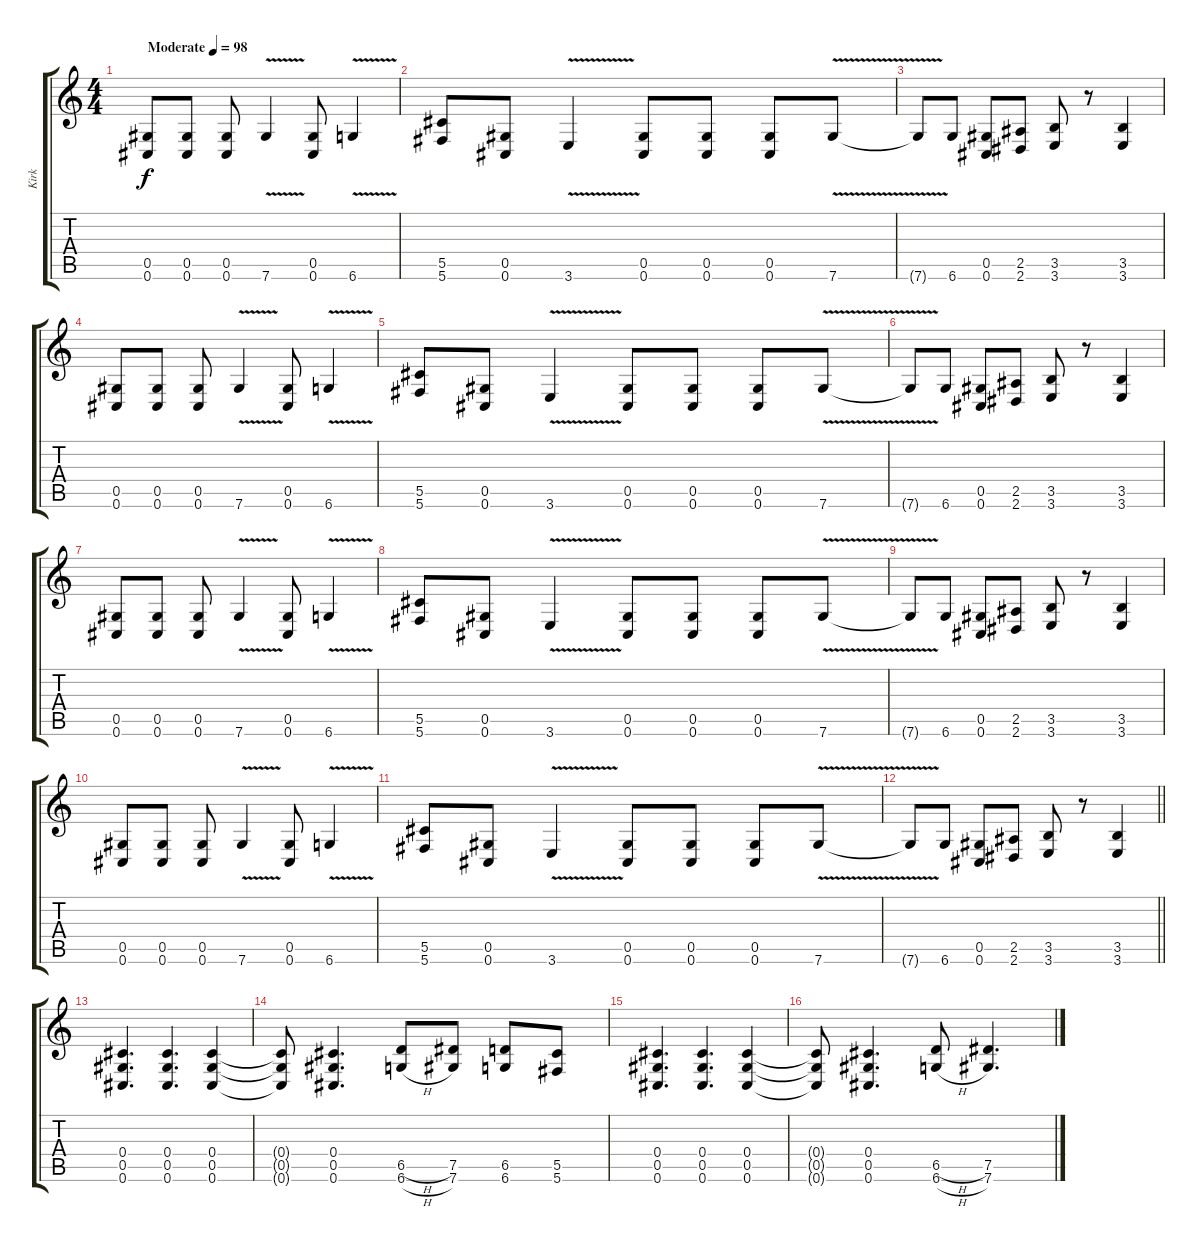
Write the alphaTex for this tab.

\track ("Kirk" "Kirk") {instrument distortionguitar}
\staff {score tabs}
\tuning (Eb4 Bb3 Gb3 Db3 Ab2 Db2) {hide}
\ts (4 4)
\tempo (98 "Moderate")
\clef g2
\ks c
(0.5 0.6).8{dy f instrument distortionguitar} (0.5 0.6).8 (0.5 0.6).8 7.6{v}.4 (0.5 0.6).8 6.6{v}.4 |
(5.5 5.6).8 (0.5 0.6).8 3.6{v}.4 (0.5 0.6).8 (0.5 0.6).8 (0.5 0.6).8 7.6{v}.8 |
7.6{t}.8 6.6.8 (0.5 0.6).8 (2.5 2.6).8 (3.5 3.6).8 r.8 (3.5 3.6).4 |
(0.5 0.6).8 (0.5 0.6).8 (0.5 0.6).8 7.6{v}.4 (0.5 0.6).8 6.6{v}.4 |
(5.5 5.6).8 (0.5 0.6).8 3.6{v}.4 (0.5 0.6).8 (0.5 0.6).8 (0.5 0.6).8 7.6{v}.8 |
7.6{t}.8 6.6.8 (0.5 0.6).8 (2.5 2.6).8 (3.5 3.6).8 r.8 (3.5 3.6).4 |
(0.5 0.6).8 (0.5 0.6).8 (0.5 0.6).8 7.6{v}.4 (0.5 0.6).8 6.6{v}.4 |
(5.5 5.6).8 (0.5 0.6).8 3.6{v}.4 (0.5 0.6).8 (0.5 0.6).8 (0.5 0.6).8 7.6{v}.8 |
7.6{t}.8 6.6.8 (0.5 0.6).8 (2.5 2.6).8 (3.5 3.6).8 r.8 (3.5 3.6).4 |
(0.5 0.6).8 (0.5 0.6).8 (0.5 0.6).8 7.6{v}.4 (0.5 0.6).8 6.6{v}.4 |
(5.5 5.6).8 (0.5 0.6).8 3.6{v}.4 (0.5 0.6).8 (0.5 0.6).8 (0.5 0.6).8 7.6{v}.8 |
\barLineRight lightlight
7.6{t}.8 6.6.8 (0.5 0.6).8 (2.5 2.6).8 (3.5 3.6).8 r.8 (3.5 3.6).4 |
\section ("" "")
(0.4 0.5 0.6).4{d} (0.4 0.5 0.6).4{d} (0.4 0.5 0.6).4 |
(0.4{t} 0.5{t} 0.6{t}).8 (0.4 0.5 0.6).4{d} (6.5{h} 6.6{h}).8 (7.5 7.6).8 (6.5 6.6).8 (5.5 5.6).8 |
(0.4 0.5 0.6).4{d} (0.4 0.5 0.6).4{d} (0.4 0.5 0.6).4 |
(0.4{t} 0.5{t} 0.6{t}).8 (0.4 0.5 0.6).4{d} (6.5{h} 6.6{h}).8 (7.5 7.6).4{d}
